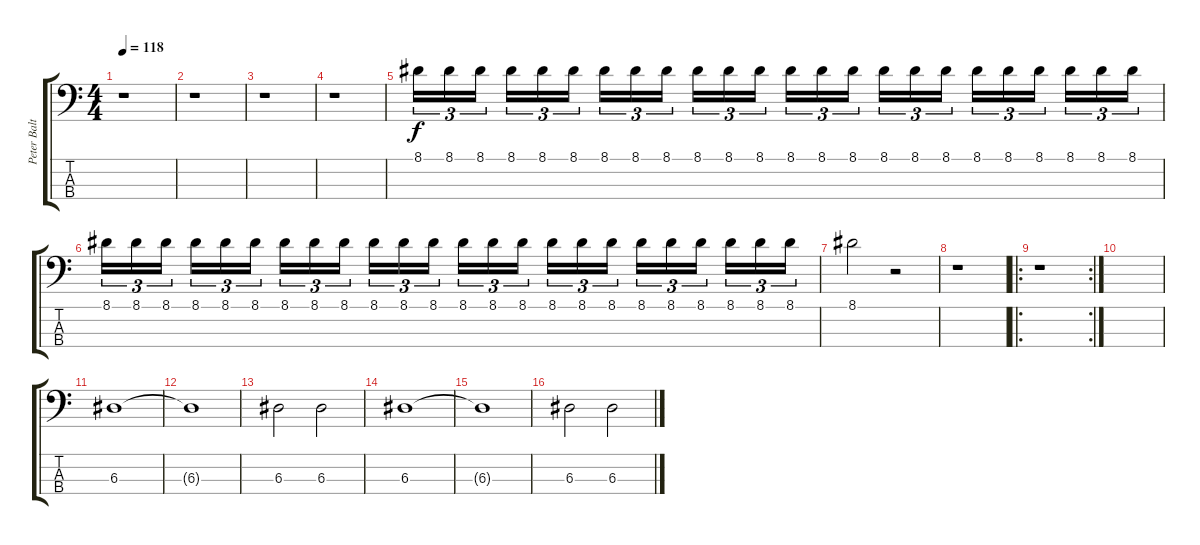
\track ("Peter Baltes" "Peter Balt") {instrument electricbassfinger}
\staff {score tabs}
\tuning (G2 D2 A1 E1) {hide}
\ts (4 4)
\tempo 118
\clef f4
\ks c
r.1{dy f instrument electricbassfinger} |
r.1 |
r.1 |
r.1 |
8.1.16{tu (3 2)} 8.1.16{tu (3 2)} 8.1.16{tu (3 2)} 8.1.16{tu (3 2)} 8.1.16{tu (3 2)} 8.1.16{tu (3 2)} 8.1.16{tu (3 2)} 8.1.16{tu (3 2)} 8.1.16{tu (3 2)} 8.1.16{tu (3 2)} 8.1.16{tu (3 2)} 8.1.16{tu (3 2)} 8.1.16{tu (3 2)} 8.1.16{tu (3 2)} 8.1.16{tu (3 2)} 8.1.16{tu (3 2)} 8.1.16{tu (3 2)} 8.1.16{tu (3 2)} 8.1.16{tu (3 2)} 8.1.16{tu (3 2)} 8.1.16{tu (3 2)} 8.1.16{tu (3 2)} 8.1.16{tu (3 2)} 8.1.16{tu (3 2)} |
8.1.16{tu (3 2)} 8.1.16{tu (3 2)} 8.1.16{tu (3 2)} 8.1.16{tu (3 2)} 8.1.16{tu (3 2)} 8.1.16{tu (3 2)} 8.1.16{tu (3 2)} 8.1.16{tu (3 2)} 8.1.16{tu (3 2)} 8.1.16{tu (3 2)} 8.1.16{tu (3 2)} 8.1.16{tu (3 2)} 8.1.16{tu (3 2)} 8.1.16{tu (3 2)} 8.1.16{tu (3 2)} 8.1.16{tu (3 2)} 8.1.16{tu (3 2)} 8.1.16{tu (3 2)} 8.1.16{tu (3 2)} 8.1.16{tu (3 2)} 8.1.16{tu (3 2)} 8.1.16{tu (3 2)} 8.1.16{tu (3 2)} 8.1.16{tu (3 2)} |
8.1.2 r.2 |
r.1 |
\ro
\rc 2
r.1 |
|
6.3.1 |
6.3{t}.1 |
6.3.2 6.3.2 |
6.3.1 |
6.3{t}.1 |
6.3.2 6.3.2
